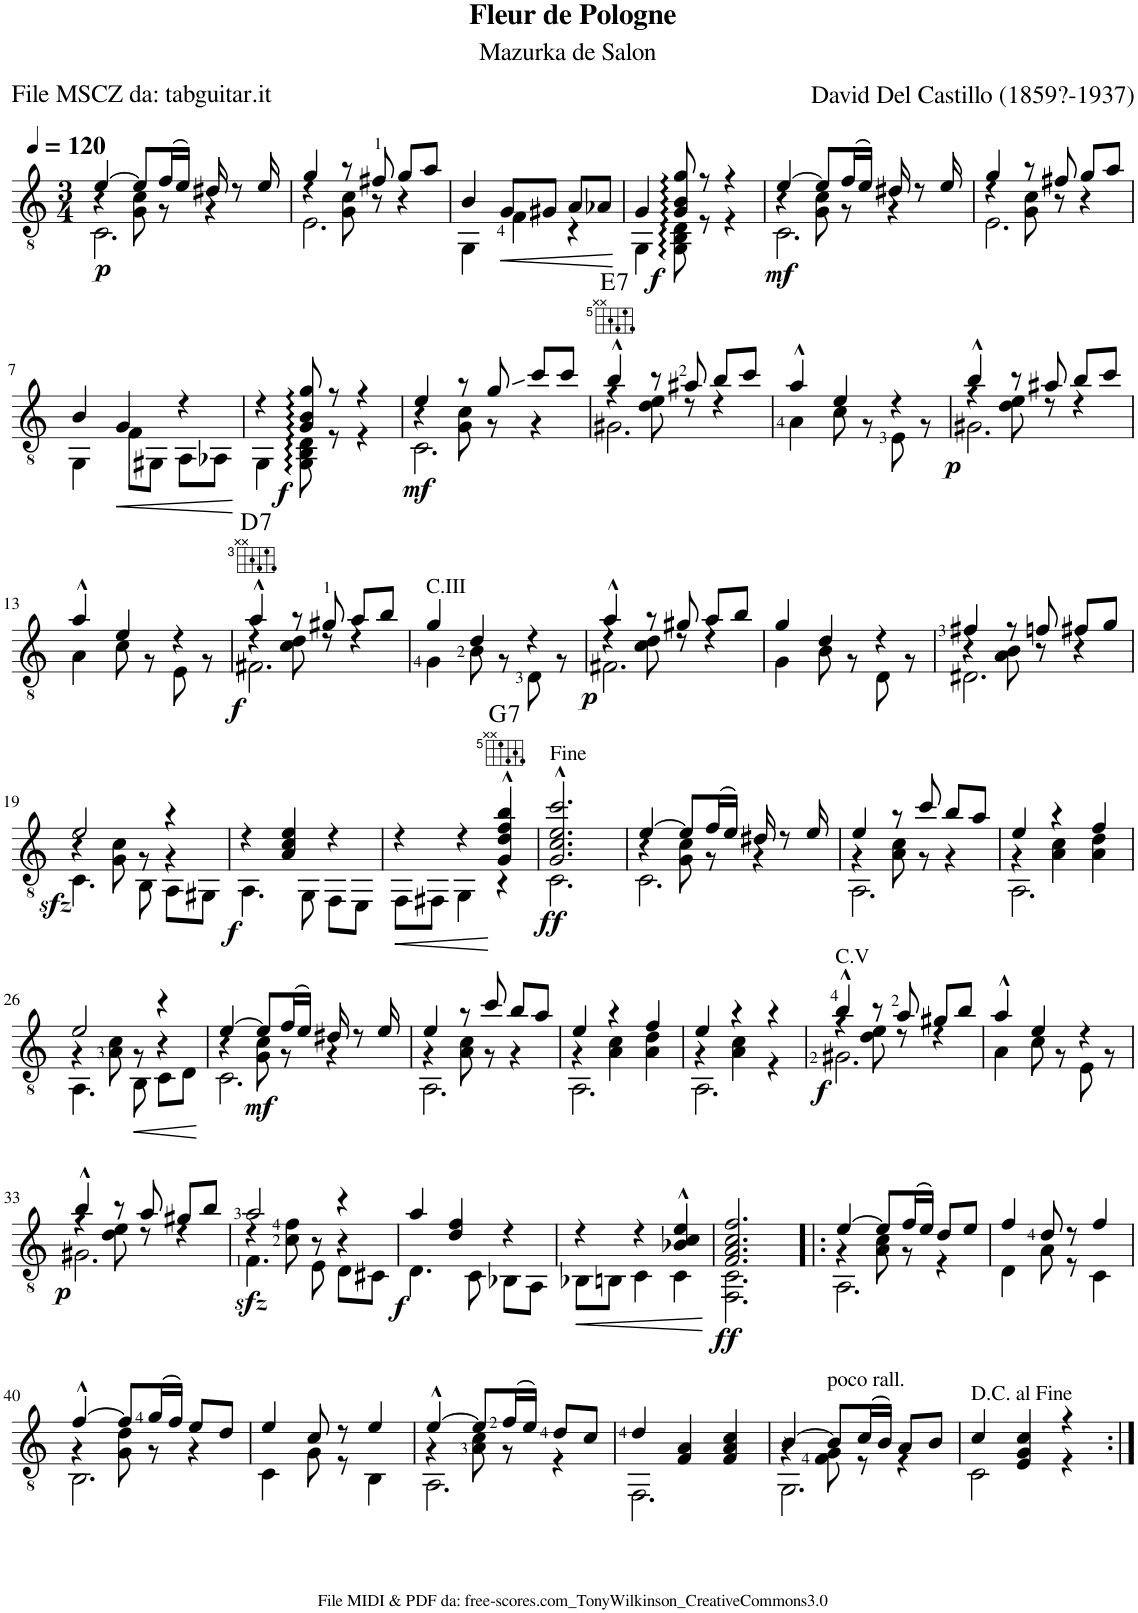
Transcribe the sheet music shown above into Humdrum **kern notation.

**kern	**dynam	**harte
*part1	*part1	*part1
*staff1	*staff1	*
*I"Guitar	*	*
*I'Guit.	*	*
*clefGv2	*	*
*k[]	*	*
*M3/4	*	*
*MM120	*	*
=1	=1	=1
*^	*	*
*	*^	*	*
!	!	!	!LO:DY:b	!
[4e/	4r	2.C\	p	.
8e/L]	8G\ 8c\	.	.	.
(16f/L	8r	.	.	.
16e/JJ)	.	.	.	.
16d#X/	4r	.	.	.
8r	.	.	.	.
16e/	.	.	.	.
=2	=2	=2	=2	=2
4g/	4r	2.E\	.	.
8r	8G\ 8c\	.	.	.
8f#X/	8r	.	.	.
8g/L	4r	.	.	.
8a/J	.	.	.	.
*	*v	*v	*	*
=3	=3	=3	=3
4B/	4GG\	.	.
!	!	!LO:HP:b	!
8G/L	4F\	<	.
8G#X/J	.	.	.
8A/L	4r	.	.
8A-X/J	.	.	.
*v	*v	*	*
.	[	.
=4	=4	=4
*^	*	*
4G/	4GG\	.	.
!	!	!LO:DY:b	!
8G/:: 8B/:: 8g/::	8GG\:: 8BB\:: 8D\::	f	.
8r	8r	.	.
4r	4r	.	.
=5	=5	=5	=5
*	*^	*	*
!	!	!	!LO:DY:b	!
[4e/	4r	2.C\	mf	.
8e/L]	8G\ 8c\	.	.	.
(16f/L	8r	.	.	.
16e/JJ)	.	.	.	.
16d#X/	4r	.	.	.
8r	.	.	.	.
16e/	.	.	.	.
=6	=6	=6	=6	=6
4g/	4r	2.E\	.	.
8r	8G\ 8c\	.	.	.
8f#X/	8r	.	.	.
8g/L	4r	.	.	.
8a/J	.	.	.	.
*	*v	*v	*	*
!!LO:LB:g=z
=7	=7	=7	=7
4B/	4GG\	.	.
!	!	!LO:HP:b	!
4G/	8F\L	<	.
.	8GG#X\J	.	.
4r	8AA\L	.	.
.	8AA-X\J	.	.
*v	*v	*	*
.	[	.
=8	=8	=8
*^	*	*
4r	4GG\	.	.
!	!	!LO:DY:b	!
8G/:: 8B/:: 8g/::	8GG\:: 8BB\:: 8D\::	f	.
8r	8r	.	.
4r	4r	.	.
=9	=9	=9	=9
*	*^	*	*
!	!	!	!LO:DY:b	!
4e/	4r	2.C\	mf	.
8r	8G\ 8c\	.	.	.
8g/	8r	.	.	.
8cc/L	4r	.	.	.
8cc/J	.	.	.	.
=10	=10	=10	=10	=10
!	!	!	!	!LO:H:kt=7
4b^^/	4r	2.G#X\	.	E:7
8r	8d\ 8e\	.	.	.
8a#X/	8r	.	.	.
8b/L	4r	.	.	.
8cc/J	.	.	.	.
*	*v	*v	*	*
=11	=11	=11	=11
4a^^/	4A\	.	.
4e/	8c\	.	.
.	8r	.	.
4r	8E\	.	.
.	8r	.	.
=12	=12	=12	=12
*	*^	*	*
!	!	!	!LO:DY:b	!
4b^^/	4r	2.G#X\	p	.
8r	8d\ 8e\	.	.	.
8a#X/	8r	.	.	.
8b/L	4r	.	.	.
8cc/J	.	.	.	.
*	*v	*v	*	*
!!LO:LB:g=z
=13	=13	=13	=13
4a^^/	4A\	.	.
4e/	8c\	.	.
.	8r	.	.
4r	8E\	.	.
.	8r	.	.
=14	=14	=14	=14
*	*^	*	*
!	!	!	!LO:DY:b	!LO:H:kt=7
4a^^/	4r	2.F#X\	f	D:7
8r	8c\ 8d\	.	.	.
8g#X/	8r	.	.	.
8a/L	4r	.	.	.
8b/J	.	.	.	.
*	*v	*v	*	*
=15	=15	=15	=15
!LO:TX:a:t=C.III	!	!	!
4g/	4G\	.	.
4d/	8B\	.	.
.	8r	.	.
4r	8D\	.	.
.	8r	.	.
=16	=16	=16	=16
*	*^	*	*
!	!	!	!LO:DY:b	!
4a^^/	4r	2.F#X\	p	.
8r	8c\ 8d\	.	.	.
8g#X/	8r	.	.	.
8a/L	4r	.	.	.
8b/J	.	.	.	.
*	*v	*v	*	*
=17	=17	=17	=17
4g/	4G\	.	.
4d/	8B\	.	.
.	8r	.	.
4r	8D\	.	.
.	8r	.	.
=18	=18	=18	=18
*	*^	*	*
4f#X/	4r	2.D#X\	.	.
8r	8A\ 8B\	.	.	.
8fn/	8r	.	.	.
8f#X/L	4r	.	.	.
8g/J	.	.	.	.
!!LO:LB:g=z	!!	!!
=19	=19	=19	=19	=19
!	!	!	!LO:DY:b	!
2e/	4r	4.C\	sfz	.
.	8G\ 8c\	.	.	.
.	8r	8BB\	.	.
4r	4r	8AA\L	.	.
!	!	!	!LO:DY:b	!
.	.	8GG#X\J	f	.
*	*v	*v	*	*
=20	=20	=20	=20
4r	4.AA\	.	.
4A/ 4c/ 4e/	.	.	.
.	8GG\	.	.
4r	8FF\L	.	.
.	8EE\J	.	.
=21	=21	=21	=21
!	!	!LO:HP:b	!
4r	8FF\L	<	.
.	8FF#X\J	.	.
4r	4GG\	.	.
!	!	!	!LO:H:kt=7
4G/^^ 4d/^^ 4f/^^ 4b/^^	4r	.	G:7
*v	*v	*	*
.	[	.
=22	=22	=22
*^	*	*
!	!	!LO:DY:b	!
2.G/^^ 2.c/^^ 2.e/^^ 2.cc/^^	2.C\	ff	.
=23	=23	=23	=23
*	*^	*	*
[4e/	4r	2.C\	.	.
8e/L]	8G\ 8c\	.	.	.
(16f/L	8r	.	.	.
16e/JJ)	.	.	.	.
16d#X/	4r	.	.	.
8r	.	.	.	.
16e/	.	.	.	.
=24	=24	=24	=24	=24
4e/	4r	2.AA\	.	.
8r	8A\ 8c\	.	.	.
8cc/	8r	.	.	.
8b/L	4r	.	.	.
8a/J	.	.	.	.
=25	=25	=25	=25	=25
4e/	4r	2.AA\	.	.
4r	4A\ 4c\	.	.	.
4f/	4A\ 4d\	.	.	.
!!LO:LB:g=z	!!	!!
=26	=26	=26	=26	=26
2e/	4r	4.AA\	.	.
.	8A\ 8c\	.	.	.
!	!	!	!LO:HP:b	!
.	8r	8BB\	<	.
4r	4r	8C\L	.	.
.	.	8D\J	.	.
=27	=27	=27	=27	=27
[4e/	4r	2.C\	.	.
!	!	!	!LO:DY:b	!
8e/L]	8G\ 8c\	.	mf	.
(16f/L	8r	.	.	.
16e/JJ)	.	.	.	.
16d#X/	4r	.	.	.
8r	.	.	.	.
16e/	.	.	.	.
=28	=28	=28	=28	=28
4e/	4r	2.AA\	.	.
8r	8A\ 8c\	.	.	.
8cc/	8r	.	.	.
8b/L	4r	.	.	.
8a/J	.	.	.	.
=29	=29	=29	=29	=29
4e/	4r	2.AA\	.	.
4r	4A\ 4c\	.	.	.
4f/	4A\ 4d\	.	.	.
=30	=30	=30	=30	=30
4e/	4r	2.AA\	.	.
4r	4A\ 4c\	.	.	.
4r	4r	.	.	.
=31	=31	=31	=31	=31
!LO:TX:a:t=C.V	!	!	!	!
!	!	!	!LO:DY:b	!
4b^^/	4r	2.G#X\	f	.
8r	8d\ 8e\	.	.	.
8a/	8r	.	.	.
8g#X/L	4r	.	.	.
8b/J	.	.	.	.
*	*v	*v	*	*
=32	=32	=32	=32
4a^^/	4A\	.	.
4e/	8c\	.	.
.	8r	.	.
4r	8E\	.	.
.	8r	.	.
!!LO:LB:g=z	!!
=33	=33	=33	=33
*	*^	*	*
!	!	!	!LO:DY:b	!
4b^^/	4r	2.G#X\	p	.
8r	8d\ 8e\	.	.	.
8a/	8r	.	.	.
8g#X/L	4r	.	.	.
8b/J	.	.	.	.
=34	=34	=34	=34	=34
!	!	!	!LO:DY:b	!
2a/	4r	4.F\	sfz	.
.	8c\ 8f\	.	.	.
.	8r	8E\	.	.
4r	4r	8D\L	.	.
!	!	!	!LO:DY:b	!
.	.	8C#X\J	f	.
*	*v	*v	*	*
=35	=35	=35	=35
4a/	4.D\	.	.
4d/ 4f/	.	.	.
.	8C\	.	.
4r	8BB-X\L	.	.
.	8AA\J	.	.
=36	=36	=36	=36
4r	8BB-X\L	.	.
.	8BBn\J	.	.
4r	4C\	.	.
4B-X/^^ 4c/^^ 4e/^^	4C\	.	.
*v	*v	*	*
.	[	.
=37	=37	=37
*^	*	*
!	!	!LO:DY:b	!
2.F/ 2.A/ 2.c/ 2.f/	2.FF\ 2.C\	ff	.
=38!|:	=38!|:	=38!|:	=38!|:
*	*^	*	*
[4e/	4r	2.AA\	.	.
8e/L]	8A\ 8c\	.	.	.
(16f/L	8r	.	.	.
16e/JJ)	.	.	.	.
8d/L	4r	.	.	.
8e/J	.	.	.	.
*	*v	*v	*	*
=39	=39	=39	=39
4f/	4D\	.	.
8d/	8A\	.	.
8r	8r	.	.
4f/	4C\	.	.
!!LO:LB:g=z	!!
=40	=40	=40	=40
*	*^	*	*
[4f^^/	4r	2.BB\	.	.
8f/L]	8G\ 8d\	.	.	.
(16g/L	8r	.	.	.
16f/JJ)	.	.	.	.
8e/L	4r	.	.	.
8d/J	.	.	.	.
*	*v	*v	*	*
=41	=41	=41	=41
4e/	4C\	.	.
8c/	8G\	.	.
8r	8r	.	.
4e/	4BB\	.	.
=42	=42	=42	=42
*	*^	*	*
[4e^^/	4r	2.AA\	.	.
8e/L]	8A\ 8c\	.	.	.
(16f/L	8r	.	.	.
16e/JJ)	.	.	.	.
8d/L	4r	.	.	.
8c/J	.	.	.	.
*	*v	*v	*	*
=43	=43	=43	=43
4d/	2.FF\	.	.
4F/ 4A/	.	.	.
4F/ 4A/ 4c/	.	.	.
=44	=44	=44	=44
*	*^	*	*
[4B/	4r	2.GG\	.	.
!LO:TX:a:t=poco rall.	!	!	!	!
8B/L]	8F\ 8G\	.	.	.
(16c/L	8r	.	.	.
16B/JJ)	.	.	.	.
8A/L	4r	.	.	.
8B/J	.	.	.	.
*	*v	*v	*	*
=45	=45	=45	=45
4c/	2C\	.	.
4E/ 4G/ 4c/	.	.	.
4r	4r	.	.
*v	*v	*	*
=:|!	=:|!	=:|!
*-	*-	*-
